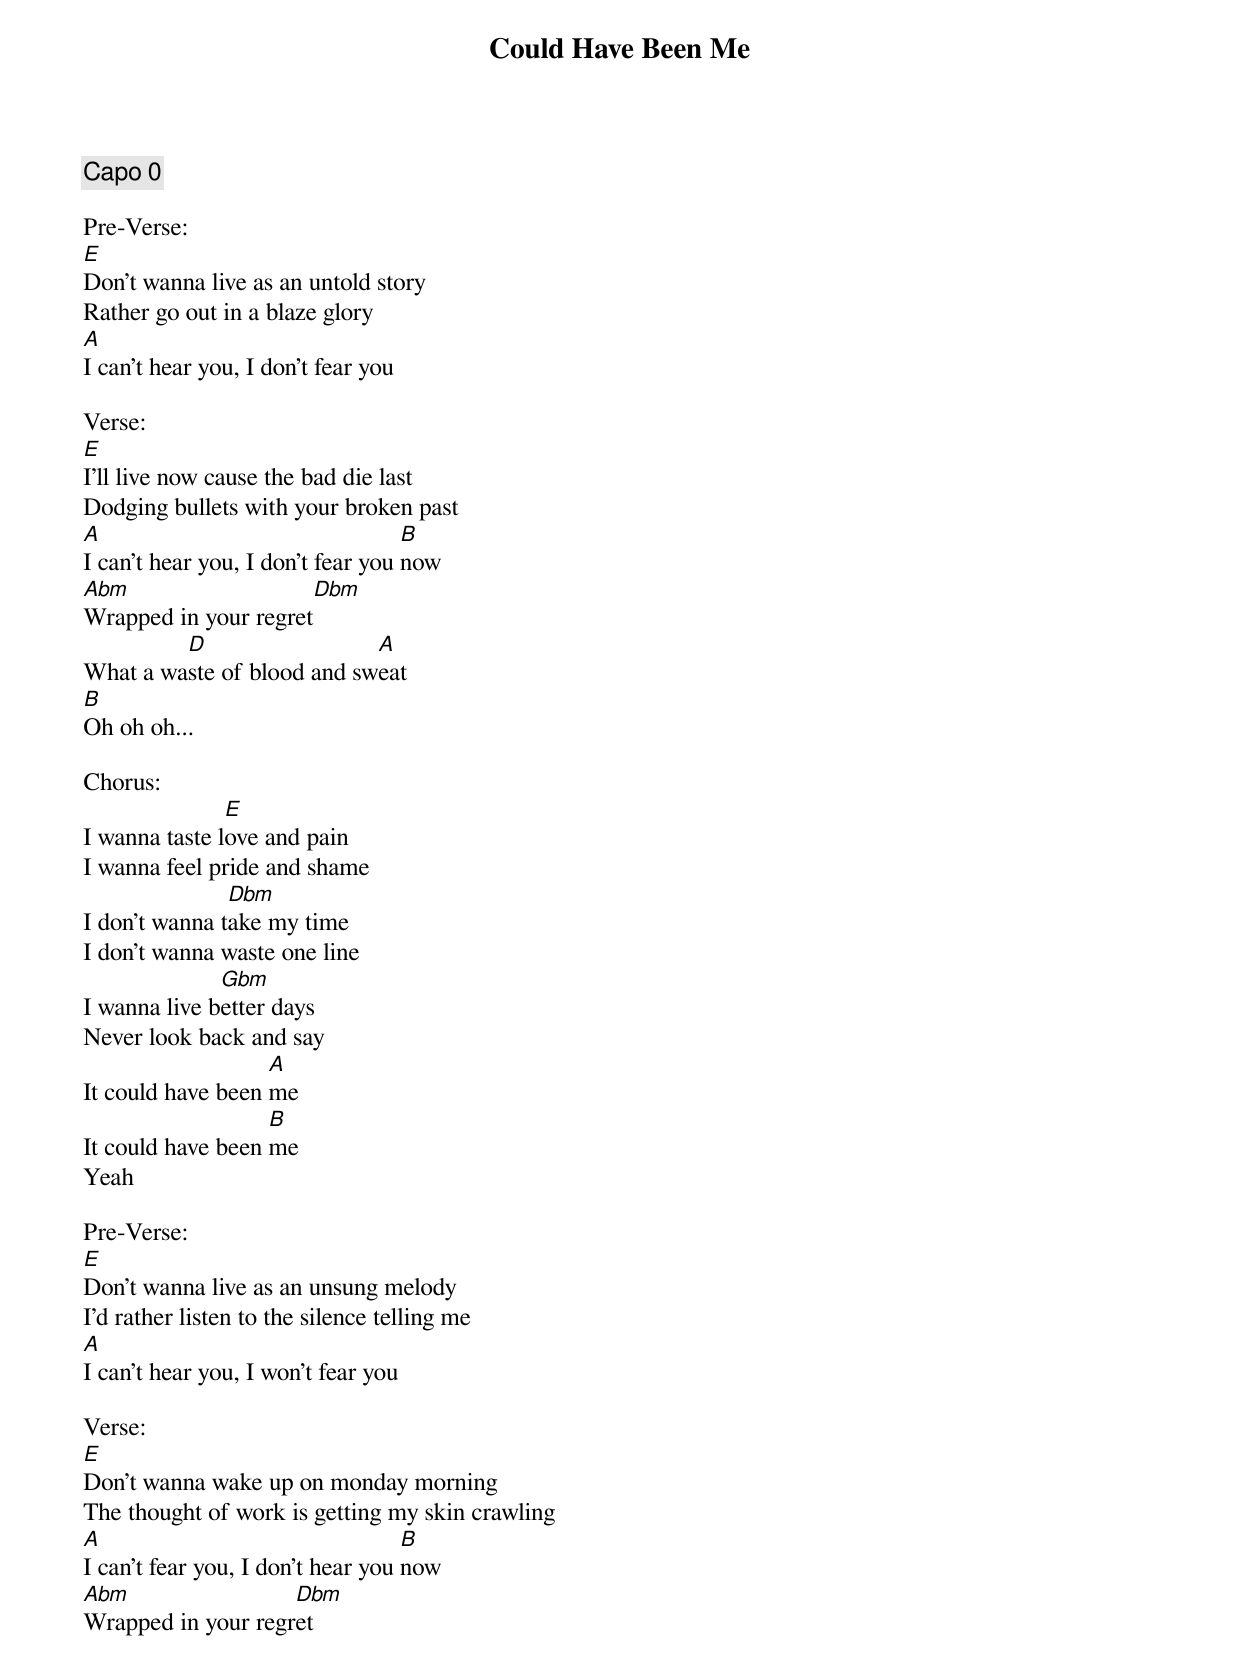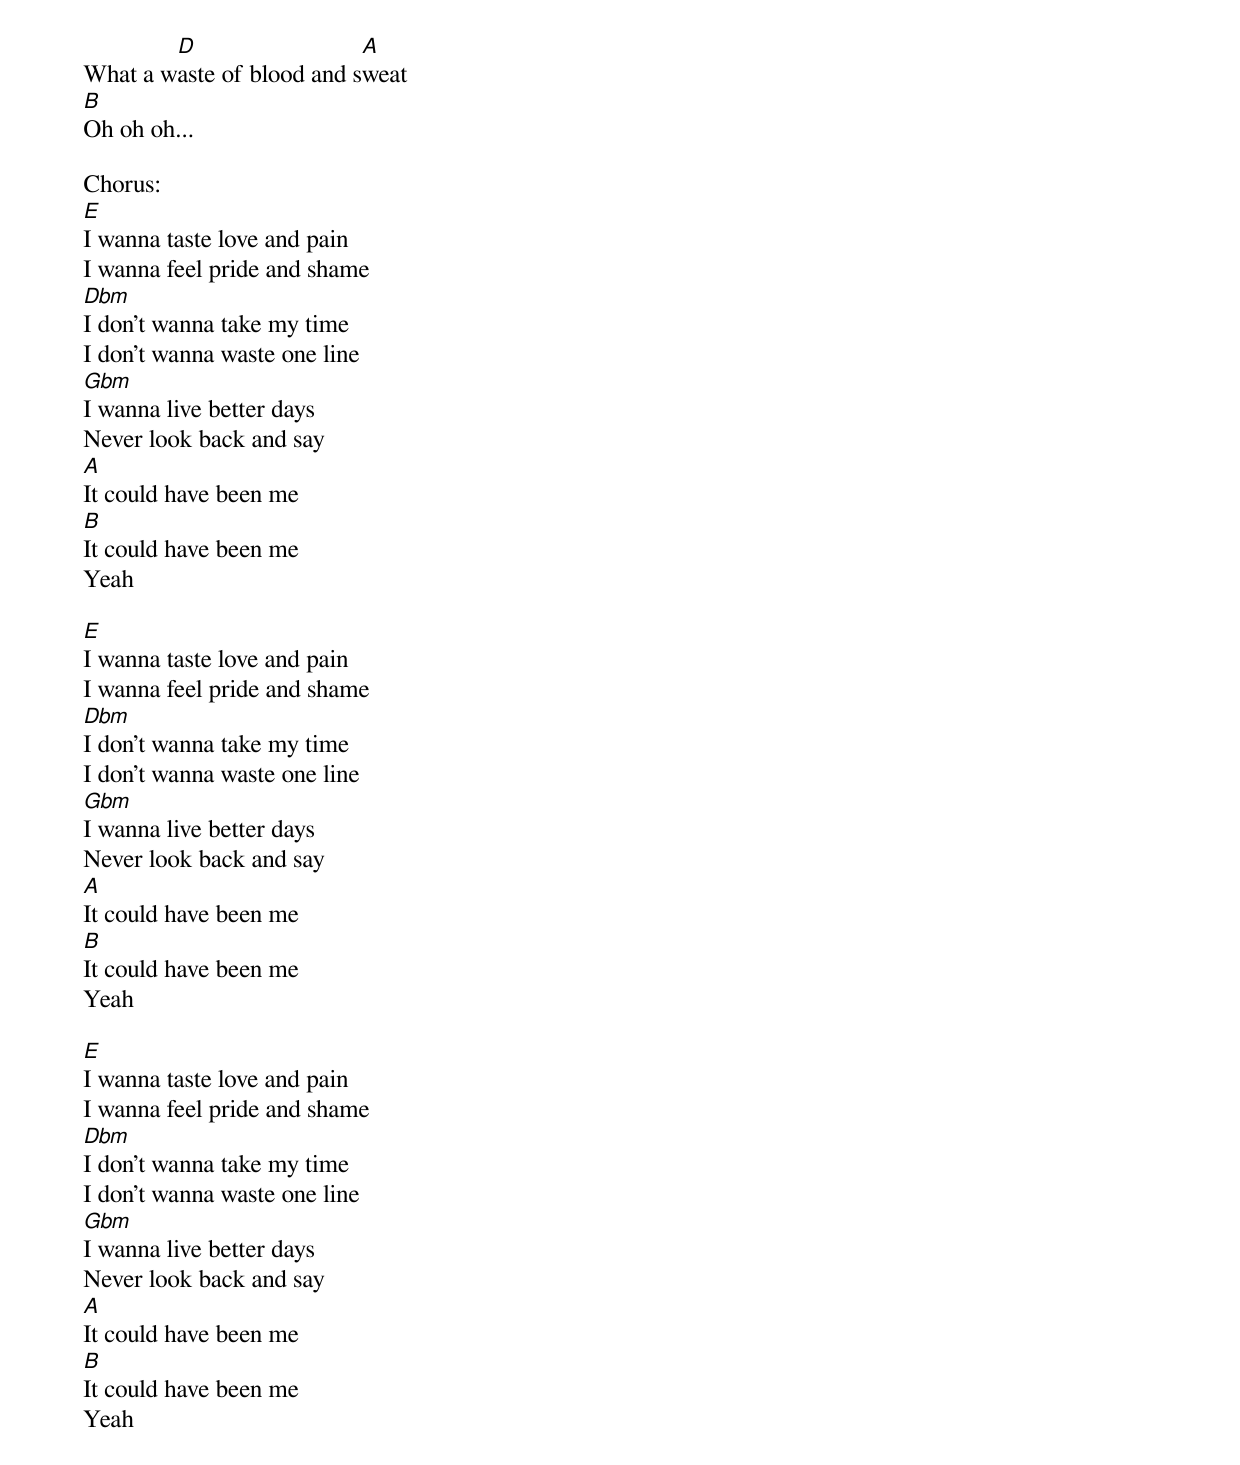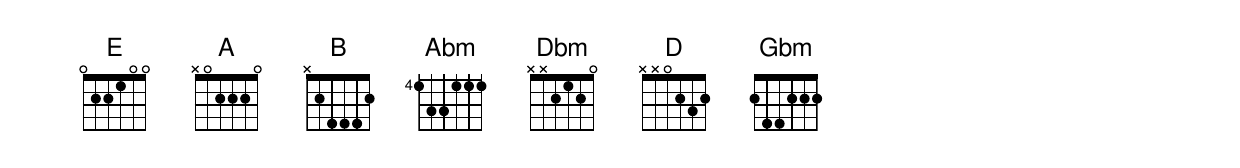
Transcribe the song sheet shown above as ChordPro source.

{title:Could Have Been Me}
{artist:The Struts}
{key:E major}
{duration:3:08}
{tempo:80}
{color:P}

{comment: Capo 0}

Pre-Verse:
[E]Don't wanna live as an untold story
Rather go out in a blaze glory
[A]I can't hear you, I don't fear you

Verse:
[E]I'll live now cause the bad die last
Dodging bullets with your broken past
[A]I can't hear you, I don't fear you [B]now
[Abm]Wrapped in your regret[Dbm]
What a wa[D]ste of blood and sw[A]eat
[B]Oh oh oh...

Chorus:
I wanna taste l[E]ove and pain
I wanna feel pride and shame
I don't wanna t[Dbm]ake my time
I don't wanna waste one line
I wanna live b[Gbm]etter days
Never look back and say
It could have been [A]me
It could have been [B]me
Yeah

Pre-Verse:
[E]Don't wanna live as an unsung melody
I'd rather listen to the silence telling me
[A]I can't hear you, I won't fear you

Verse:
[E]Don't wanna wake up on monday morning
The thought of work is getting my skin crawling
[A]I can't fear you, I don't hear you [B]now
[Abm]Wrapped in your regr[Dbm]et
What a w[D]aste of blood and s[A]weat
[B]Oh oh oh...

Chorus:
[E]I wanna taste love and pain
I wanna feel pride and shame
[Dbm]I don't wanna take my time
I don't wanna waste one line
[Gbm]I wanna live better days
Never look back and say
[A]It could have been me
[B]It could have been me
Yeah

[E]I wanna taste love and pain
I wanna feel pride and shame
[Dbm]I don't wanna take my time
I don't wanna waste one line
[Gbm]I wanna live better days
Never look back and say
[A]It could have been me
[B]It could have been me
Yeah

[E]I wanna taste love and pain
I wanna feel pride and shame
[Dbm]I don't wanna take my time
I don't wanna waste one line
[Gbm]I wanna live better days
Never look back and say
[A]It could have been me
[B]It could have been me
Yeah
